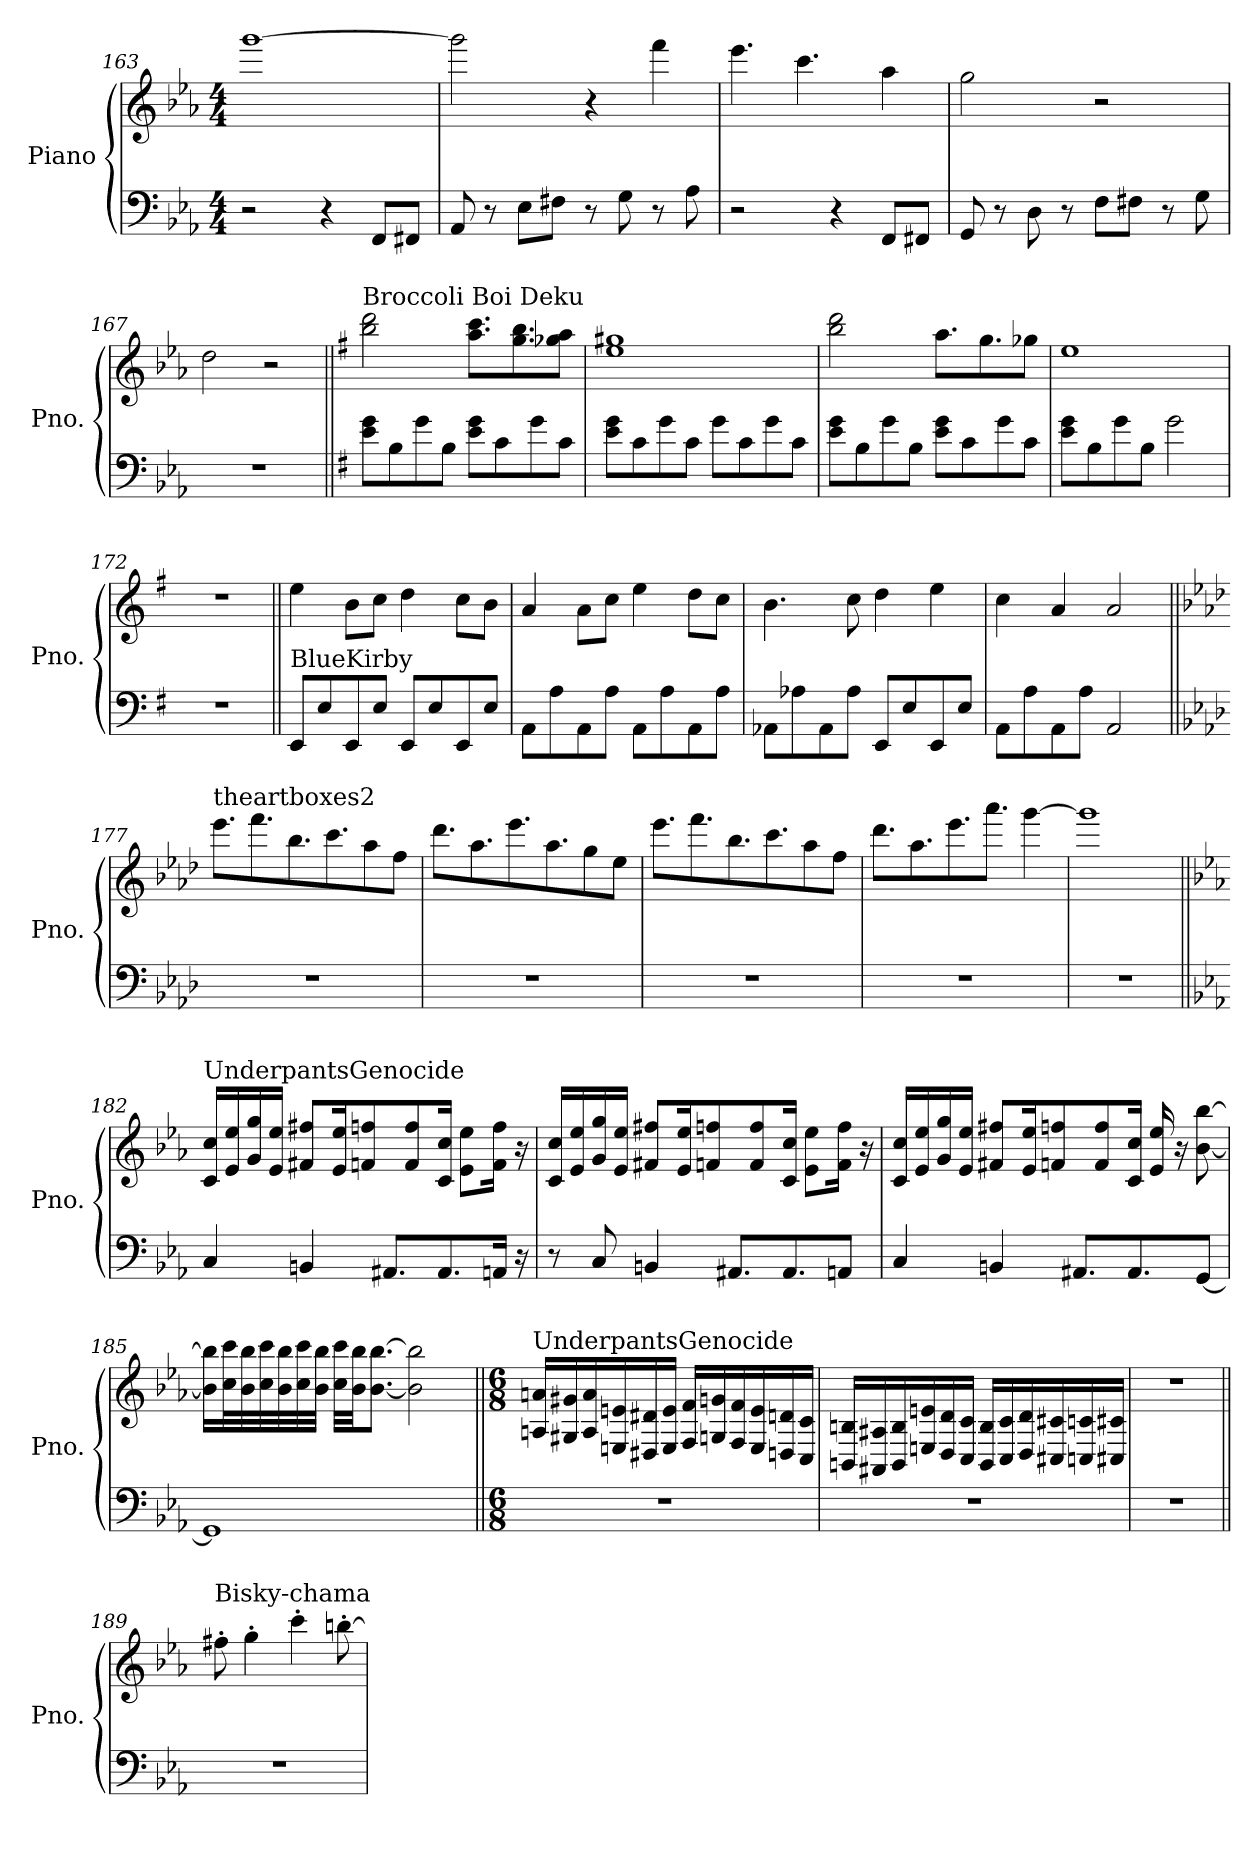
**kern	**kern	**dynam
*part1	*part1	*part1
*staff2	*staff1	*staff1/2
*I"Piano	*	*
*I'Pno.	*	*
*clefF4	*clefG2	*
*k[b-e-a-]	*k[b-e-a-]	*
*M4/4	*M4/4	*
=163	=163	=163
2r	[1ggg	.
4r	.	.
8FF/L	.	.
8FF#X/J	.	.
=164	=164	=164
8AA-/	2ggg\]	.
8r	.	.
8E-\L	.	.
8F#X\J	.	.
8r	4r	.
8G\	.	.
8r	4fff\	.
8A-\	.	.
=165	=165	=165
2r	4.eee-\	.
.	4.ccc\	.
4r	.	.
8FF/L	4aa-\	.
8FF#X/J	.	.
=166	=166	=166
8GG/	2gg\	.
8r	.	.
8D\	.	.
8r	.	.
8F\L	2r	.
8F#X\J	.	.
8r	.	.
8G\	.	.
=167	=167	=167
1r	2dd\	.
.	2r	.
!!LO:LB:g=z
=168||	=168||	=168||
!!LO:REH:place=s1:a:B:fs=14:t=27
*k[f#]	*k[f#]	*
*	*MM68	*
!	!LO:TX:a:t=Broccoli Boi Deku	!
8e\ 8g\L	2bb\ 2ddd\	.
8B\	.	.
8g\	.	.
8B\J	.	.
8e\ 8g\L	8.aa\ 8.ccc\L	.
8c\	.	.
.	8.gg\ 8.bb\	.
8g\	.	.
8c\J	8gg-X\ 8aa\J	.
=169	=169	=169
8e\ 8g\L	1ee 1gg#X	.
8c\	.	.
8g\	.	.
8c\J	.	.
8g\L	.	.
8c\	.	.
8g\	.	.
8c\J	.	.
=170	=170	=170
8e\ 8g\L	2bb\ 2ddd\	.
8B\	.	.
8g\	.	.
8B\J	.	.
8e\ 8g\L	8.aa\L	.
8c\	.	.
.	8.gg\	.
8g\	.	.
8c\J	8gg-X\J	.
=171	=171	=171
8e\ 8g\L	1ee	.
8B\	.	.
8g\	.	.
8B\J	.	.
2g\	.	.
=172	=172	=172
1r	1r	.
!!LO:PB:g=z
=173||	=173||	=173||
!!LO:REH:place=s1:a:B:fs=14:t=28
*	*MM140	*
!LO:TX:a:t=BlueKirby	!	!
!	!	!LO:DY:b=2
!	!	!LO:DY:n=1:b
8EE/L	4ee\	mf mf
8E/	.	.
8EE/	8b\L	.
8E/J	8cc\J	.
8EE/L	4dd\	.
8E/	.	.
8EE/	8cc\L	.
8E/J	8b\J	.
=174	=174	=174
8AA\L	4a/	.
8A\	.	.
8AA\	8a\L	.
8A\J	8cc\J	.
8AA\L	4ee\	.
8A\	.	.
8AA\	8dd\L	.
8A\J	8cc\J	.
=175	=175	=175
8AA-X\L	4.b\	.
8A-X\	.	.
8AA-\	.	.
8A-\J	8cc\	.
8EE/L	4dd\	.
8E/	.	.
8EE/	4ee\	.
8E/J	.	.
=176	=176	=176
8AA\L	4cc\	.
8A\	.	.
8AA\	4a/	.
8A\J	.	.
2AA/	2a/	.
=177||	=177||	=177||
!!LO:REH:place=s1:a:B:fs=14:t=29
*k[b-e-a-d-]	*k[b-e-a-d-]	*
*	*MM150	*
!	!LO:TX:a:t=theartboxes2	!
1r	8.eee-\L	.
.	8.fff\	.
.	8.bb-\	.
.	8.ccc\	.
.	8aa-\	.
.	8ff\J	.
!!LO:LB:g=z
=178	=178	=178
1r	8.ddd-\L	.
.	8.aa-\	.
.	8.eee-\	.
.	8.aa-\	.
.	8gg\	.
.	8ee-\J	.
=179	=179	=179
1r	8.eee-\L	.
.	8.fff\	.
.	8.bb-\	.
.	8.ccc\	.
.	8aa-\	.
.	8ff\J	.
=180	=180	=180
1r	8.ddd-\L	.
.	8.aa-\	.
.	8.eee-\	.
.	8.aaa-\J	.
.	[4ggg\	.
=181	=181	=181
1r	1ggg]	.
!!LO:LB:g=z
=182||	=182||	=182||
!!LO:REH:place=s1:a:B:fs=14:t=30
*k[b-e-a-]	*k[b-e-a-]	*
*	*MM127	*
!	!LO:TX:a:t=UnderpantsGenocide	!
4C/	16c/ 16cc/LL	.
.	16e-/ 16ee-/	.
.	16g/ 16gg/	.
.	16e-/ 16ee-/JJ	.
4BBn/	8f#X/ 8ff#X/L	.
.	16e-/ 16ee-/K	.
.	8fn/ 8ffn/	.
8.AA#X/L	.	.
.	8f/ 8ff/	.
8.AA#/	16c/ 16cc/Jk	.
.	8e-\ 8ee-\L	.
16AAn/Jk	16f\ 16ff\Jk	.
16r	16r	.
=183	=183	=183
8r	16c/ 16cc/LL	.
.	16e-/ 16ee-/	.
8C/	16g/ 16gg/	.
.	16e-/ 16ee-/JJ	.
4BBn/	8f#X/ 8ff#X/L	.
.	16e-/ 16ee-/K	.
.	8fn/ 8ffn/	.
8.AA#X/L	.	.
.	8f/ 8ff/	.
8.AA#/	16c/ 16cc/Jk	.
.	8e-\ 8ee-\L	.
8AAn/J	16f\ 16ff\Jk	.
.	16r	.
=184	=184	=184
4C/	16c/ 16cc/LL	.
.	16e-/ 16ee-/	.
.	16g/ 16gg/	.
.	16e-/ 16ee-/JJ	.
4BBn/	8f#X/ 8ff#X/L	.
.	16e-/ 16ee-/K	.
.	8fn/ 8ffn/	.
8.AA#X/L	.	.
.	8f/ 8ff/	.
8.AA#/	16c/ 16cc/Jk	.
.	16e-/ 16ee-/	.
.	16r	.
[8GG/J	[8b-\ [8bb-\	.
!!LO:LB:g=z
=185	=185	=185
1GG]	16b-\] 16bb-\]LL	.
.	32cc\ 32ccc\L	.
.	32b-\ 32bb-\	.
.	32cc\ 32ccc\	.
.	32b-\ 32bb-\	.
.	32cc\ 32ccc\	.
.	32b-\ 32bb-\JJJ	.
.	32cc\ 32ccc\LLL	.
.	32b-\ 32bb-\JJ	.
.	[8.b-\ [8.bb-\J	.
.	2b-\] 2bb-\]	.
=186||	=186||	=186||
!!LO:REH:place=s1:a:B:fs=14:t=31
*M6/8	*M6/8	*
*	*MM105	*
!	!LO:TX:a:t=UnderpantsGenocide	!
2.r	16An/ 16an/LL	.
.	16G#X/ 16g#X/	.
.	16A/ 16a/	.
.	16En/ 16en/	.
.	16D#X/ 16d#X/	.
.	16E/ 16e/JJ	.
.	16F/ 16f/LL	.
.	16Gn/ 16gn/	.
.	16F/ 16f/	.
.	16E/ 16e/	.
.	16Dn/ 16dn/	.
.	16C/ 16c/JJ	.
!!LO:LB:g=z
=187	=187	=187
2.r	16BBn/ 16Bn/LL	.
.	16AA#X/ 16A#X/	.
.	16BB/ 16B/	.
.	16En/ 16en/	.
.	16D/ 16d/	.
.	16C/ 16c/JJ	.
.	16BB/ 16B/LL	.
.	16C/ 16c/	.
.	16D/ 16d/	.
.	16C#X/ 16c#X/	.
.	16Cn/ 16cn/	.
.	16C#X/ 16c#X/JJ	.
=188	=188	=188
2.r	2.r	.
=189||	=189||	=189||
!!LO:REH:place=s1:a:B:fs=14:t=32
*	*MM255	*
!	!LO:TX:a:t=Bisky-chama	!
2.r	8ff#X'\	.
.	4gg'\	.
.	4ccc'\	.
.	[8bbn'\	.
=	=	=
*-	*-	*-
